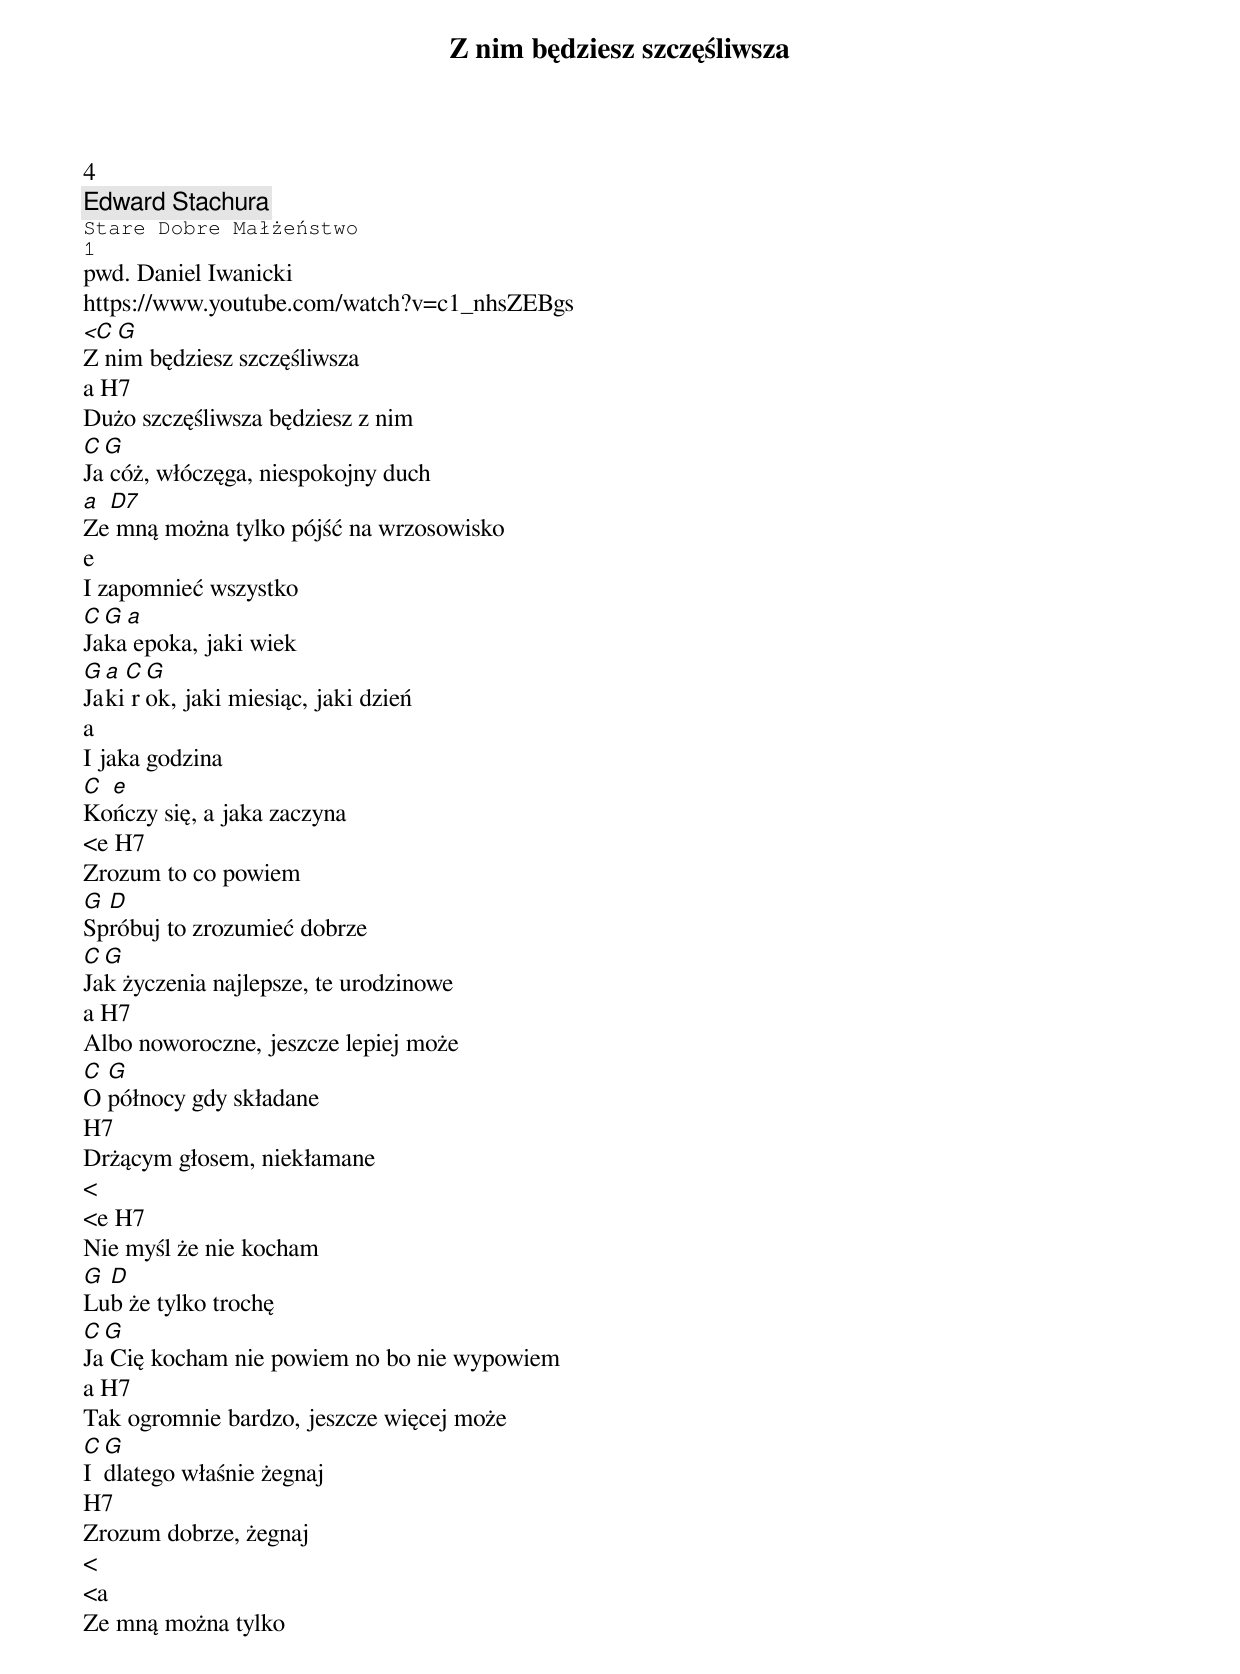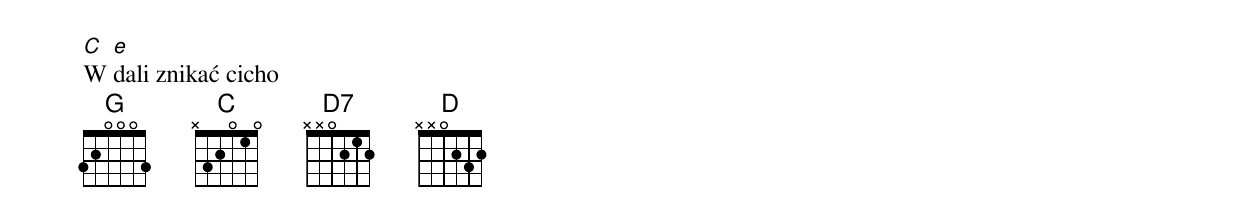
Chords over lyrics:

Z nim będziesz szczęśliwsza
4
Edward Stachura
Stare Dobre Małżeństwo
1
pwd. Daniel Iwanicki
https://www.youtube.com/watch?v=c1_nhsZEBgs
<C G
Z nim będziesz szczęśliwsza
a H7
Dużo szczęśliwsza będziesz z nim
C G
Ja cóż, włóczęga, niespokojny duch
a D7
Ze mną można tylko pójść na wrzosowisko
e
I zapomnieć wszystko
C G a
Jaka epoka, jaki wiek
G a C G
Jaki rok, jaki miesiąc, jaki dzień
a
I jaka godzina
C e
Kończy się, a jaka zaczyna
<e H7
Zrozum to co powiem
G D
Spróbuj to zrozumieć dobrze
C G
Jak życzenia najlepsze, te urodzinowe
a H7
Albo noworoczne, jeszcze lepiej może
C G
O północy gdy składane
H7
Drżącym głosem, niekłamane
<
<e H7
Nie myśl że nie kocham
G D
Lub że tylko trochę
C G
Ja Cię kocham nie powiem no bo nie wypowiem
a H7
Tak ogromnie bardzo, jeszcze więcej może
C G
I dlatego właśnie żegnaj
H7
Zrozum dobrze, żegnaj
<
<a
Ze mną można tylko
C e
W dali znikać cicho
